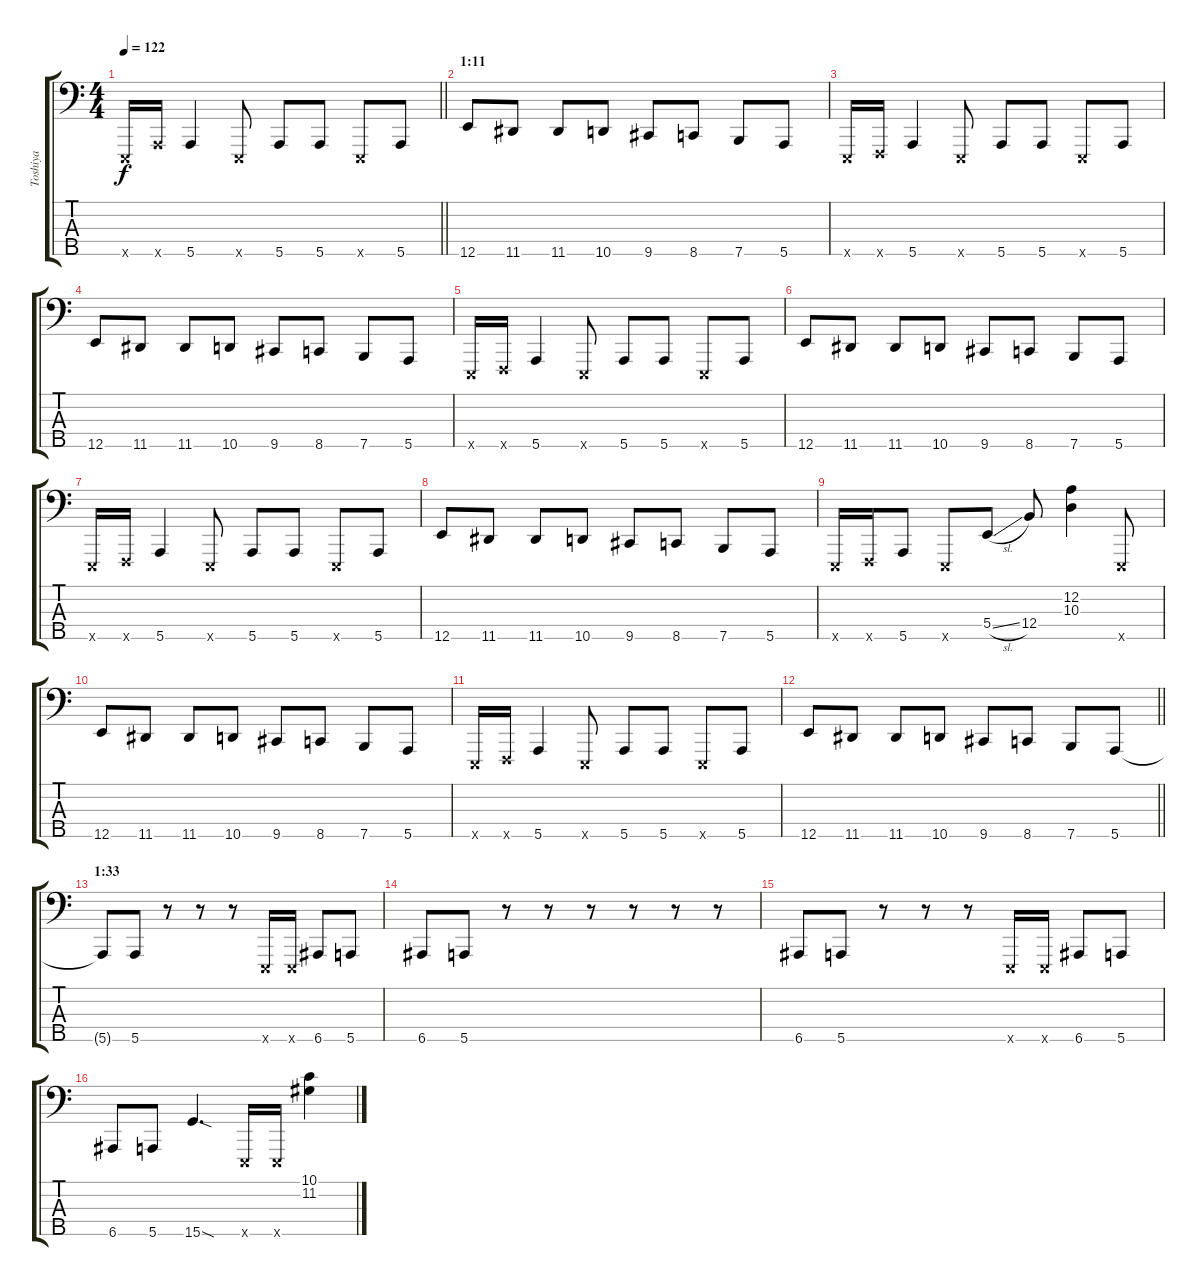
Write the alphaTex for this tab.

\track ("Toshiya" "Toshiya") {instrument slapbass1}
\staff {score tabs}
\tuning (D2 A1 E1 B0 E0) {hide}
\ts (4 4)
\tempo 122
\clef f4
\barLineRight lightlight
\ks c
0.5{x}.16{dy f} 5.5{x}.16 5.5.4 0.5{x}.8 5.5.8 5.5.8 0.5{x}.8 5.5.8 |
\section ("" "1:11")
12.5.8 11.5.8 11.5.8 10.5.8 9.5.8 8.5.8 7.5.8 5.5.8 |
0.5{x}.16 1.5{x}.16 5.5.4 0.5{x}.8 5.5.8 5.5.8 0.5{x}.8 5.5.8 |
12.5.8 11.5.8 11.5.8 10.5.8 9.5.8 8.5.8 7.5.8 5.5.8 |
0.5{x}.16 1.5{x}.16 5.5.4 0.5{x}.8 5.5.8 5.5.8 0.5{x}.8 5.5.8 |
12.5.8 11.5.8 11.5.8 10.5.8 9.5.8 8.5.8 7.5.8 5.5.8 |
0.5{x}.16 1.5{x}.16 5.5.4 0.5{x}.8 5.5.8 5.5.8 0.5{x}.8 5.5.8 |
12.5.8 11.5.8 11.5.8 10.5.8 9.5.8 8.5.8 7.5.8 5.5.8 |
0.5{x}.16 1.5{x}.16 5.5.8 0.5{x}.8 5.4{sl}.8 12.4.8 (12.2 10.3).4 0.5{x}.8 |
12.5.8 11.5.8 11.5.8 10.5.8 9.5.8 8.5.8 7.5.8 5.5.8 |
0.5{x}.16 1.5{x}.16 5.5.4 0.5{x}.8 5.5.8 5.5.8 0.5{x}.8 5.5.8 |
\barLineRight lightlight
12.5.8 11.5.8 11.5.8 10.5.8 9.5.8 8.5.8 7.5.8 5.5.8 |
\section ("" "1:33")
5.5{t}.8 5.5.8 r.8 r.8 r.8 0.5{x}.16 0.5{x}.16 6.5.8 5.5.8 |
6.5.8 5.5.8 r.8 r.8 r.8 r.8 r.8 r.8 |
6.5.8 5.5.8 r.8 r.8 r.8 0.5{x}.16 0.5{x}.16 6.5.8 5.5.8 |
6.5.8 5.5.8 15.5{sod}.4{d} 0.5{x}.16 0.5{x}.16 (10.1 11.2).4
